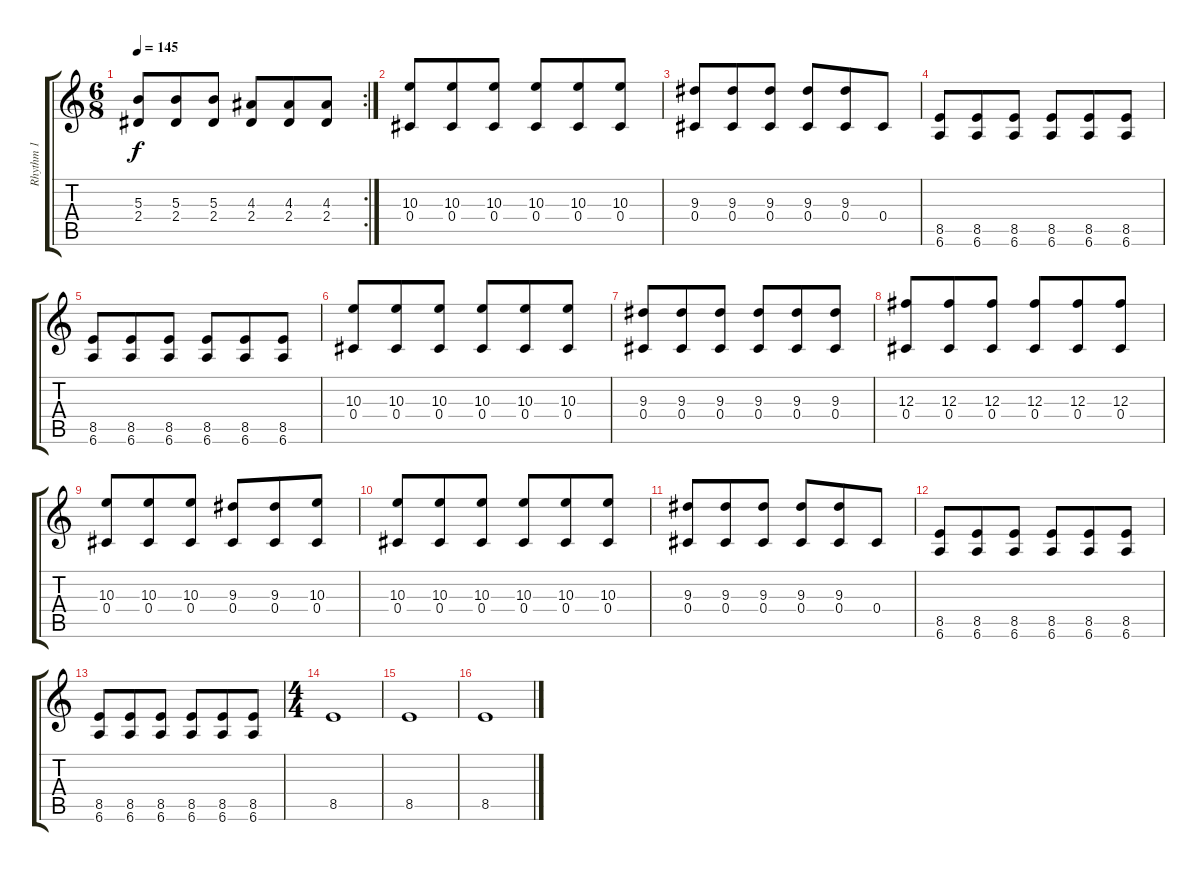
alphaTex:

\track ("Rhythm 1" "Rhythm 1") {instrument distortionguitar}
\staff {score tabs}
\tuning (Eb4 Bb3 Gb3 Db3 Ab2 Eb2) {hide}
\rc 2
\ts (6 8)
\tempo 145
\clef g2
\ks c
(5.3 2.4).8{dy f} (5.3 2.4).8 (5.3 2.4).8 (4.3 2.4).8 (4.3 2.4).8 (4.3 2.4).8 |
(10.3 0.4).8 (10.3 0.4).8 (10.3 0.4).8 (10.3 0.4).8 (10.3 0.4).8 (10.3 0.4).8 |
(9.3 0.4).8 (9.3 0.4).8 (9.3 0.4).8 (9.3 0.4).8 (9.3 0.4).8 0.4.8 |
(8.5 6.6).8 (8.5 6.6).8 (8.5 6.6).8 (8.5 6.6).8 (8.5 6.6).8 (8.5 6.6).8 |
(8.5 6.6).8 (8.5 6.6).8 (8.5 6.6).8 (8.5 6.6).8 (8.5 6.6).8 (8.5 6.6).8 |
(10.3 0.4).8 (10.3 0.4).8 (10.3 0.4).8 (10.3 0.4).8 (10.3 0.4).8 (10.3 0.4).8 |
(9.3 0.4).8 (9.3 0.4).8 (9.3 0.4).8 (9.3 0.4).8 (9.3 0.4).8 (9.3 0.4).8 |
(12.3 0.4).8 (12.3 0.4).8 (12.3 0.4).8 (12.3 0.4).8 (12.3 0.4).8 (12.3 0.4).8 |
(10.3 0.4).8 (10.3 0.4).8 (10.3 0.4).8 (9.3 0.4).8 (9.3 0.4).8 (10.3 0.4).8 |
(10.3 0.4).8 (10.3 0.4).8 (10.3 0.4).8 (10.3 0.4).8 (10.3 0.4).8 (10.3 0.4).8 |
(9.3 0.4).8 (9.3 0.4).8 (9.3 0.4).8 (9.3 0.4).8 (9.3 0.4).8 0.4.8 |
(8.5 6.6).8 (8.5 6.6).8 (8.5 6.6).8 (8.5 6.6).8 (8.5 6.6).8 (8.5 6.6).8 |
(8.5 6.6).8 (8.5 6.6).8 (8.5 6.6).8 (8.5 6.6).8 (8.5 6.6).8 (8.5 6.6).8 |
\ts (4 4)
8.5.1 |
8.5.1 |
8.5.1
